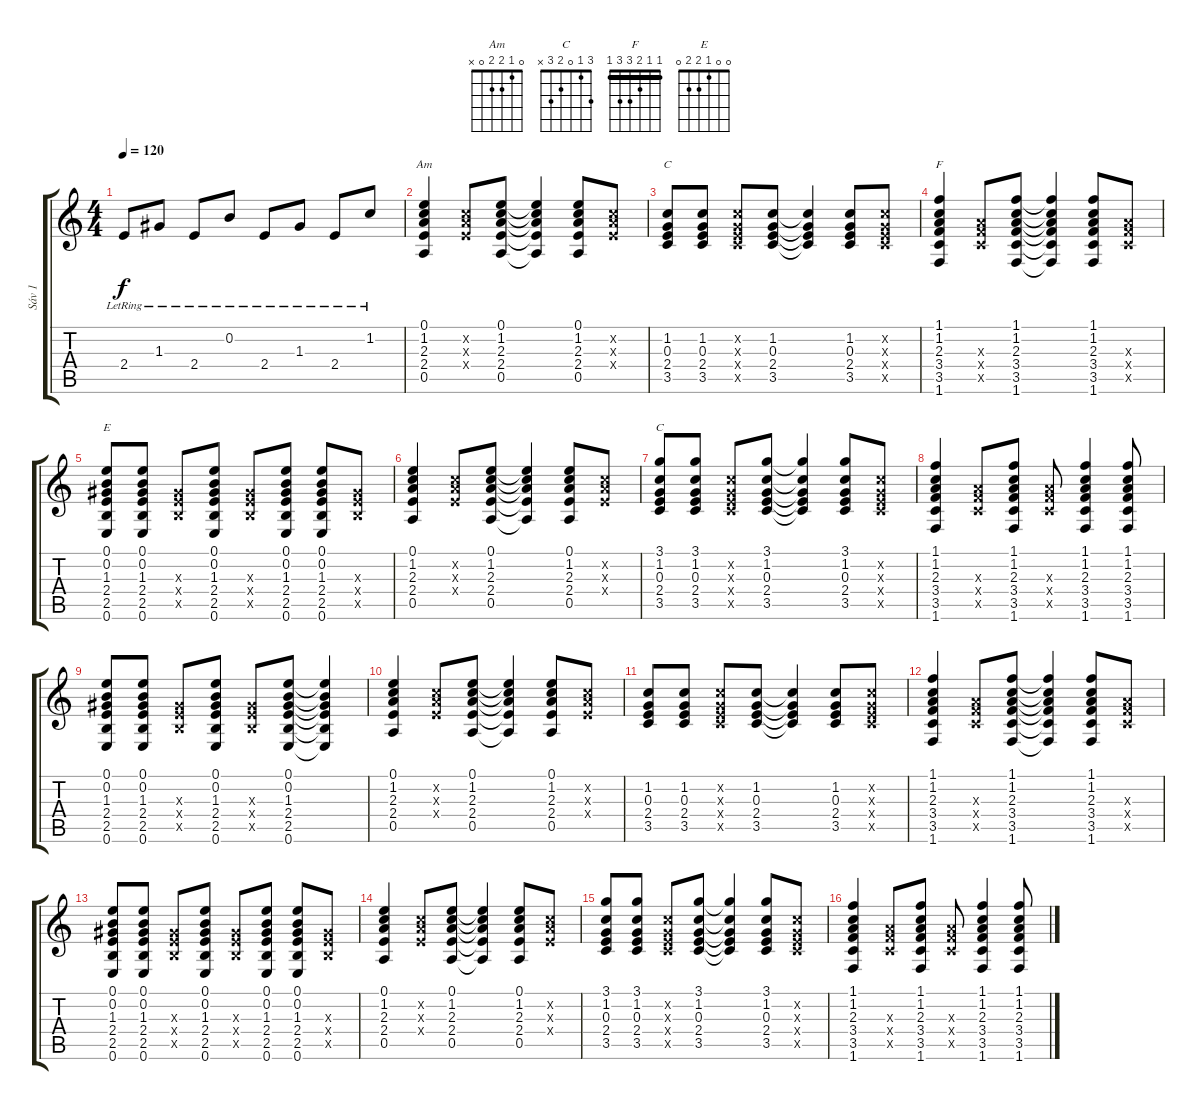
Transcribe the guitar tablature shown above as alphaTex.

\track ("Sáv 1" "Sáv 1") {instrument acousticguitarsteel}
\staff {score tabs}
\tuning (E4 B3 G3 D3 A2 E2) {hide}
\chord ("Am" 0 1 2 2 0 x)
\chord ("C" x 1 0 2 3 x)
\chord ("F" 1 1 2 3 3 1) {barre 1}
\chord ("E" 0 0 1 2 2 0)
\chord ("C" 3 1 0 2 3 x)
\ts (4 4)
\tempo 120
\clef g2
\ks c
2.4{lr}.8{dy f} 1.3{lr}.8 2.4{lr}.8 0.2{lr}.8 2.4{lr}.8 1.3{lr}.8 2.4{lr}.8 1.2{lr}.8 |
(0.1 1.2 2.3 2.4 0.5).4{ch "Am"} (1.2{x} 2.3{x} 2.4{x}).8 (0.1 1.2 2.3 2.4 0.5).8 (0.1{t} 1.2{t} 2.3{t} 2.4{t} 0.5{t}).4 (0.1 1.2 2.3 2.4 0.5).8 (1.2{x} 2.3{x} 2.4{x}).8 |
(1.2 0.3 2.4 3.5).8{ch "C"} (1.2 0.3 2.4 3.5).8 (1.2{x} 0.3{x} 2.4{x} 3.5{x}).8 (1.2 0.3 2.4 3.5).8 (1.2{t} 0.3{t} 2.4{t} 3.5{t}).4 (1.2 0.3 2.4 3.5).8 (1.2{x} 0.3{x} 2.4{x} 3.5{x}).8 |
(1.1 1.2 2.3 3.4 3.5 1.6).4{ch "F"} (2.3{x} 3.4{x} 3.5{x}).8 (1.1 1.2 2.3 3.4 3.5 1.6).8 (1.1{t} 1.2{t} 2.3{t} 3.4{t} 3.5{t} 1.6{t}).4 (1.1 1.2 2.3 3.4 3.5 1.6).8 (2.3{x} 3.4{x} 3.5{x}).8 |
(0.1 0.2 1.3 2.4 2.5 0.6).8{ch "E"} (0.1 0.2 1.3 2.4 2.5 0.6).8 (1.3{x} 2.4{x} 2.5{x}).8 (0.1 0.2 1.3 2.4 2.5 0.6).8 (1.3{x} 2.4{x} 2.5{x}).8 (0.1 0.2 1.3 2.4 2.5 0.6).8 (0.1 0.2 1.3 2.4 2.5 0.6).8 (1.3{x} 2.4{x} 2.5{x}).8 |
(0.1 1.2 2.3 2.4 0.5).4 (1.2{x} 2.3{x} 2.4{x}).8 (0.1 1.2 2.3 2.4 0.5).8 (0.1{t} 1.2{t} 2.3{t} 2.4{t} 0.5{t}).4 (0.1 1.2 2.3 2.4 0.5).8 (1.2{x} 2.3{x} 2.4{x}).8 |
(3.1 1.2 0.3 2.4 3.5).8{ch "C"} (3.1 1.2 0.3 2.4 3.5).8 (1.2{x} 0.3{x} 2.4{x} 3.5{x}).8 (3.1 1.2 0.3 2.4 3.5).8 (3.1{t} 1.2{t} 0.3{t} 2.4{t} 3.5{t}).4 (3.1 1.2 0.3 2.4 3.5).8 (1.2{x} 0.3{x} 2.4{x} 3.5{x}).8 |
(1.1 1.2 2.3 3.4 3.5 1.6).4 (2.3{x} 3.4{x} 3.5{x}).8 (1.1 1.2 2.3 3.4 3.5 1.6).8 (2.3{x} 3.4{x} 3.5{x}).8 (1.1 1.2 2.3 3.4 3.5 1.6).4 (1.1 1.2 2.3 3.4 3.5 1.6).8 |
(0.1 0.2 1.3 2.4 2.5 0.6).8 (0.1 0.2 1.3 2.4 2.5 0.6).8 (1.3{x} 2.4{x} 2.5{x}).8 (0.1 0.2 1.3 2.4 2.5 0.6).8 (1.3{x} 2.4{x} 2.5{x}).8 (0.1 0.2 1.3 2.4 2.5 0.6).8 (0.1{t} 0.2{t} 1.3{t} 2.4{t} 2.5{t} 0.6{t}).4 |
(0.1 1.2 2.3 2.4 0.5).4{volume 8} (1.2{x} 2.3{x} 2.4{x}).8 (0.1 1.2 2.3 2.4 0.5).8 (0.1{t} 1.2{t} 2.3{t} 2.4{t} 0.5{t}).4 (0.1 1.2 2.3 2.4 0.5).8 (1.2{x} 2.3{x} 2.4{x}).8 |
(1.2 0.3 2.4 3.5).8 (1.2 0.3 2.4 3.5).8 (1.2{x} 0.3{x} 2.4{x} 3.5{x}).8 (1.2 0.3 2.4 3.5).8 (1.2{t} 0.3{t} 2.4{t} 3.5{t}).4 (1.2 0.3 2.4 3.5).8 (1.2{x} 0.3{x} 2.4{x} 3.5{x}).8 |
(1.1 1.2 2.3 3.4 3.5 1.6).4 (2.3{x} 3.4{x} 3.5{x}).8 (1.1 1.2 2.3 3.4 3.5 1.6).8 (1.1{t} 1.2{t} 2.3{t} 3.4{t} 3.5{t} 1.6{t}).4 (1.1 1.2 2.3 3.4 3.5 1.6).8 (2.3{x} 3.4{x} 3.5{x}).8 |
(0.1 0.2 1.3 2.4 2.5 0.6).8 (0.1 0.2 1.3 2.4 2.5 0.6).8 (1.3{x} 2.4{x} 2.5{x}).8 (0.1 0.2 1.3 2.4 2.5 0.6).8 (1.3{x} 2.4{x} 2.5{x}).8 (0.1 0.2 1.3 2.4 2.5 0.6).8 (0.1 0.2 1.3 2.4 2.5 0.6).8 (1.3{x} 2.4{x} 2.5{x}).8 |
(0.1 1.2 2.3 2.4 0.5).4 (1.2{x} 2.3{x} 2.4{x}).8 (0.1 1.2 2.3 2.4 0.5).8 (0.1{t} 1.2{t} 2.3{t} 2.4{t} 0.5{t}).4 (0.1 1.2 2.3 2.4 0.5).8 (1.2{x} 2.3{x} 2.4{x}).8 |
(3.1 1.2 0.3 2.4 3.5).8 (3.1 1.2 0.3 2.4 3.5).8 (1.2{x} 0.3{x} 2.4{x} 3.5{x}).8 (3.1 1.2 0.3 2.4 3.5).8 (3.1{t} 1.2{t} 0.3{t} 2.4{t} 3.5{t}).4 (3.1 1.2 0.3 2.4 3.5).8 (1.2{x} 0.3{x} 2.4{x} 3.5{x}).8 |
(1.1 1.2 2.3 3.4 3.5 1.6).4 (2.3{x} 3.4{x} 3.5{x}).8 (1.1 1.2 2.3 3.4 3.5 1.6).8 (2.3{x} 3.4{x} 3.5{x}).8 (1.1 1.2 2.3 3.4 3.5 1.6).4 (1.1 1.2 2.3 3.4 3.5 1.6).8
